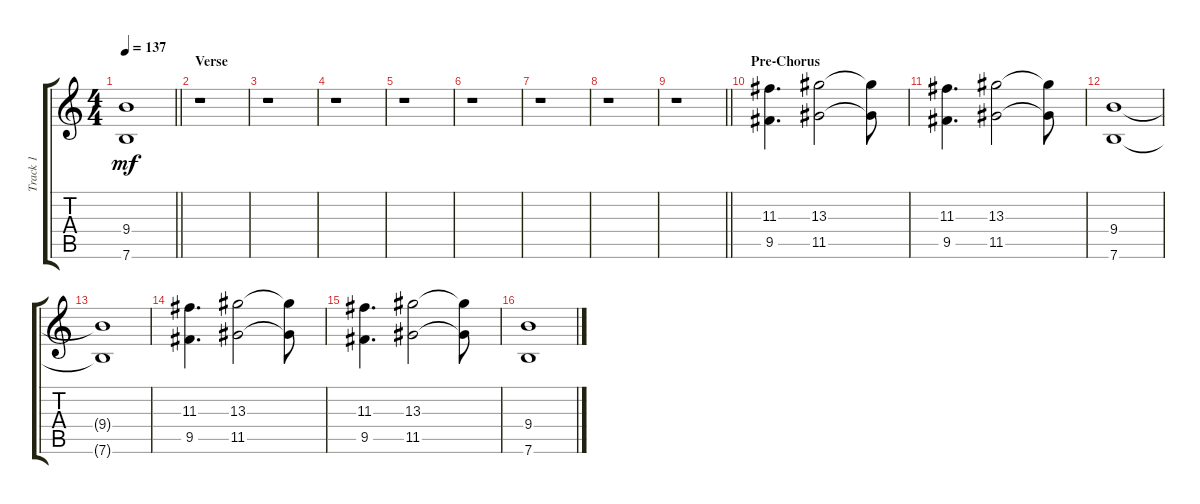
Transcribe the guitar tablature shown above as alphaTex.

\track ("Track 1" "Track 1") {instrument overdrivenguitar}
\staff {score tabs}
\tuning (E4 B3 G3 D3 A2 E2) {hide}
\ts (4 4)
\tempo 137
\clef g2
\barLineRight lightlight
\ks c
(9.4{t} 7.6{t}).1{dy mf} |
\section ("" "Verse")
r.1 |
r.1 |
r.1 |
r.1 |
r.1 |
r.1 |
r.1 |
\barLineRight lightlight
r.1 |
\section ("" "Pre-Chorus")
(11.3 9.5).4{d} (13.3 11.5).2 (13.3{t} 11.5{t}).8 |
(11.3 9.5).4{d} (13.3 11.5).2 (13.3{t} 11.5{t}).8 |
(9.4 7.6).1 |
(9.4{t} 7.6{t}).1 |
(11.3 9.5).4{d} (13.3 11.5).2 (13.3{t} 11.5{t}).8 |
(11.3 9.5).4{d} (13.3 11.5).2 (13.3{t} 11.5{t}).8 |
(9.4 7.6).1
